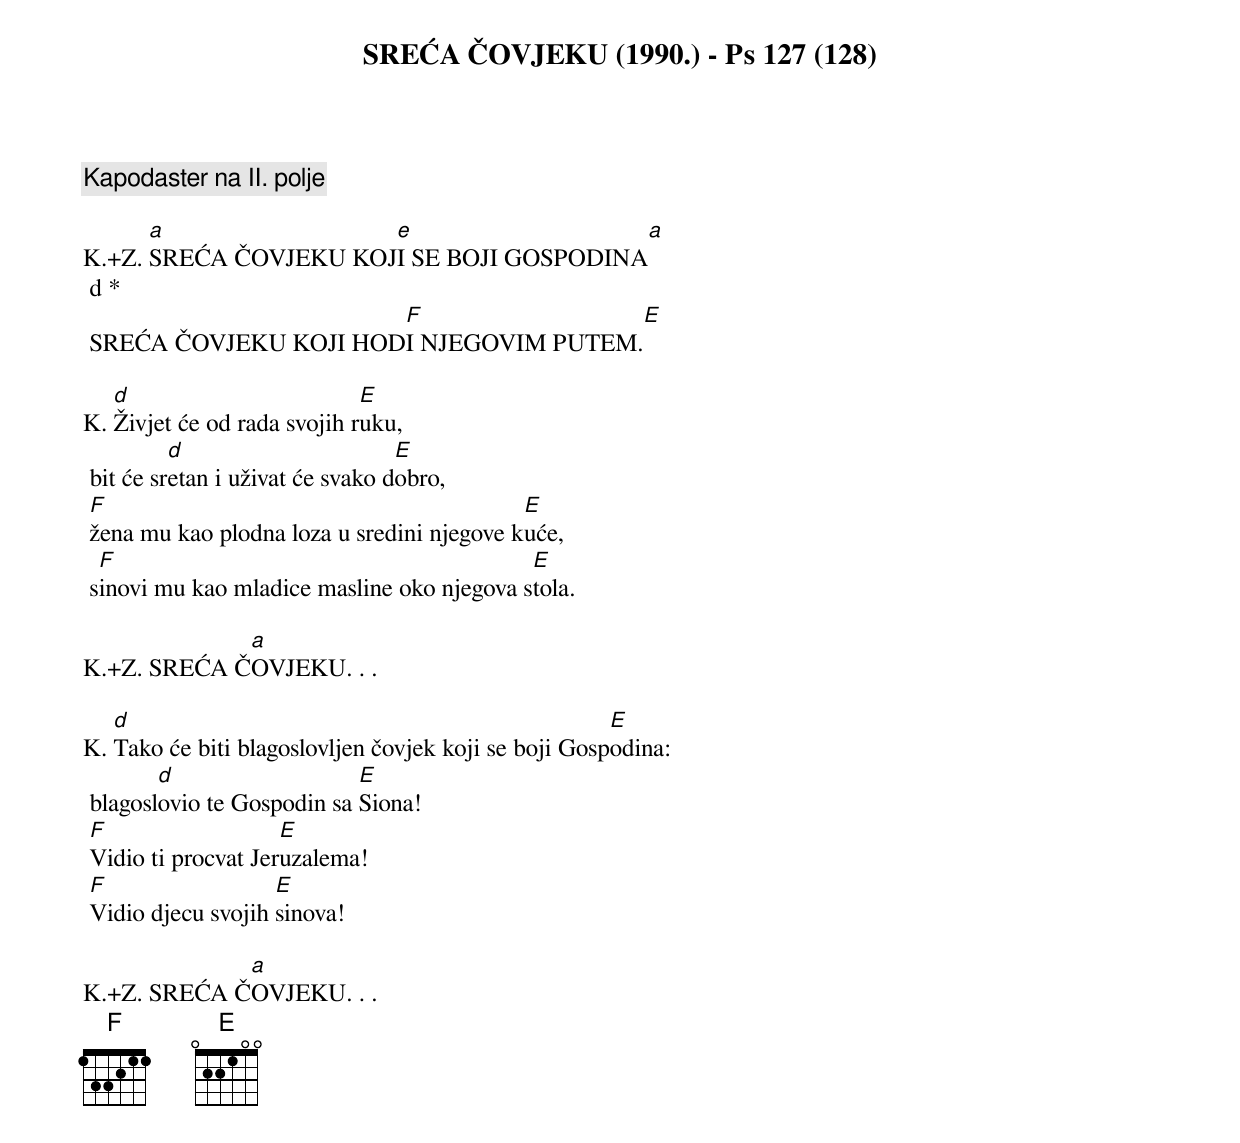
{title: SREĆA ČOVJEKU (1990.) - Ps 127 (128)}

{comment: Kapodaster na II. polje}

K.+Z.	[a]SREĆA ČOVJEKU KOJ[e]I SE BOJI GOSPODINA[a]
	d *
	SREĆA ČOVJEKU KOJI HOD[F]I NJEGOVIM PUTEM.[E]

K.	[d]Živjet će od rada svojih r[E]uku,
	bit će sr[d]etan i uživat će svako d[E]obro,
	[F]žena mu kao plodna loza u sredini njegove k[E]uće,
	s[F]inovi mu kao mladice masline oko njegova s[E]tola.

K.+Z.	SREĆA Č[a]OVJEKU. . .

K.	[d]Tako će biti blagoslovljen čovjek koji se boji Gosp[E]odina:
	blagosl[d]ovio te Gospodin sa [E]Siona!
	[F]Vidio ti procvat Jer[E]uzalema!
	[F]Vidio djecu svojih [E]sinova!

K.+Z.	SREĆA Č[a]OVJEKU. . .
